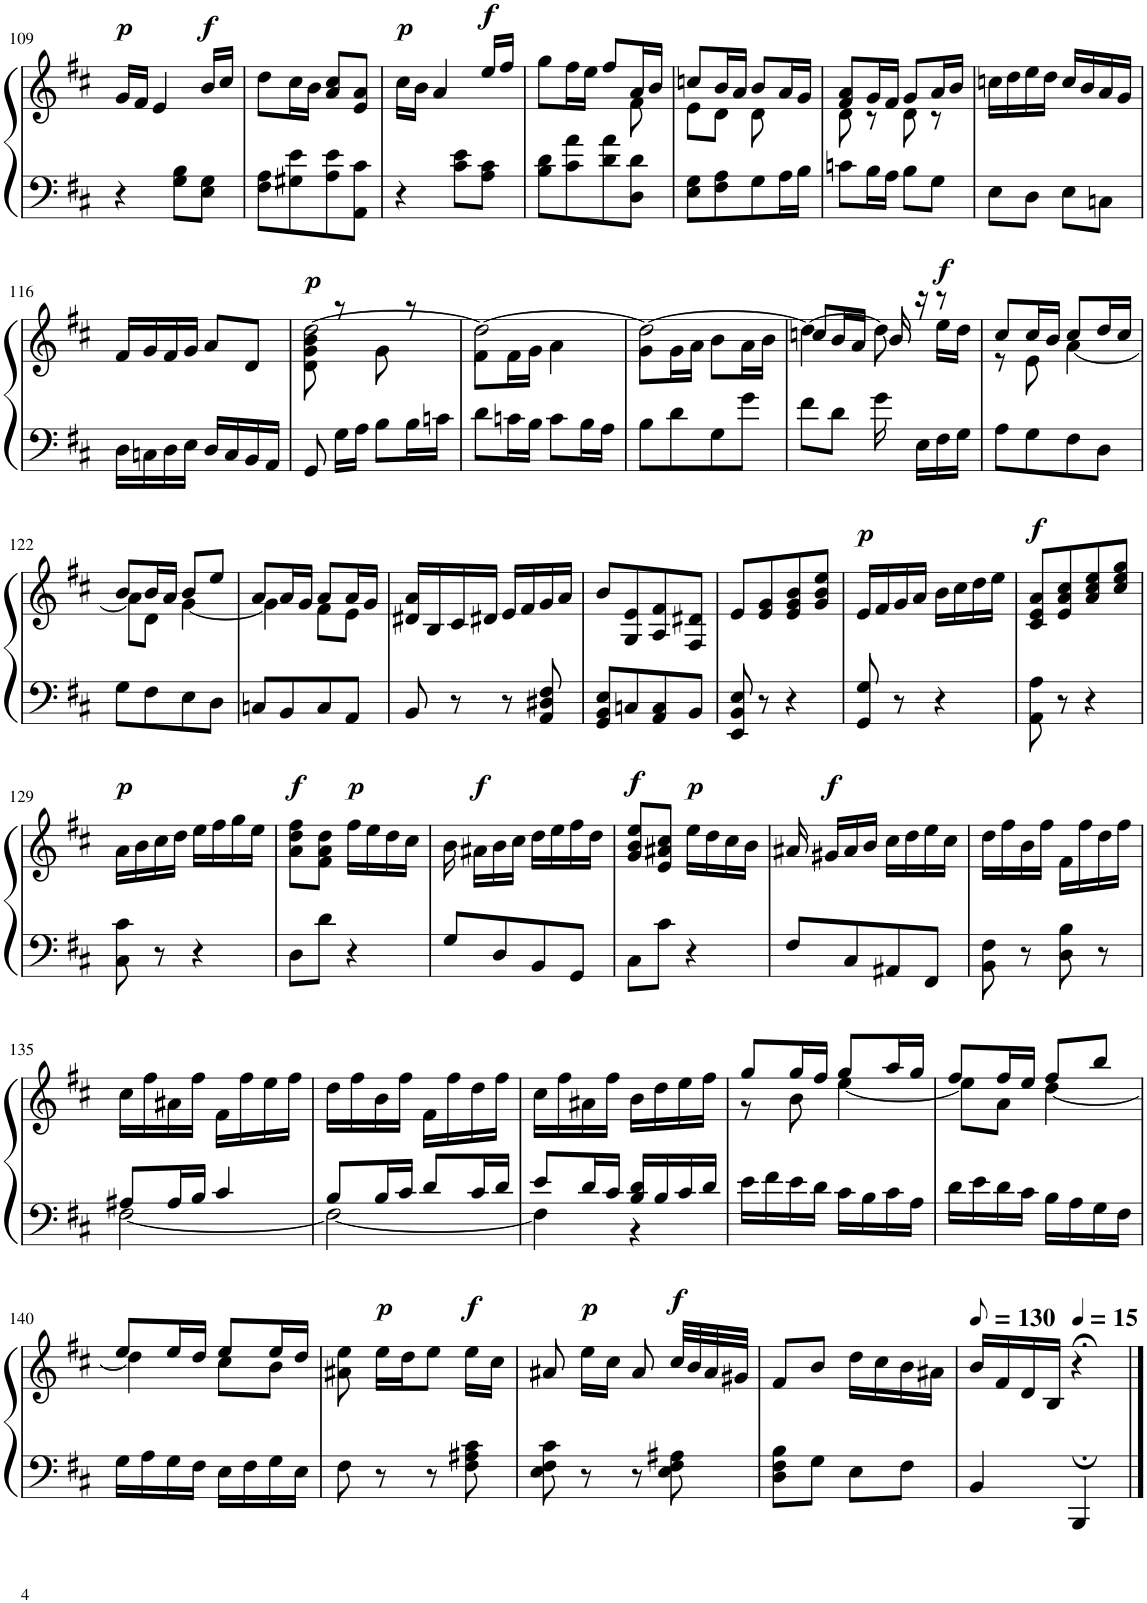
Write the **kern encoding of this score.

**kern	**kern	**dynam
*part1	*part1	*part1
*staff2	*staff1	*staff1/2
*I"Csembaló	*	*
*I'Csem.	*	*
!!LO:PB:g=z
*clefF4	*clefG2	*
*k[f#c#]	*k[f#c#]	*
*M2/4	*M2/4	*
=109	=109	=109
!	!	!LO:DY:a
4r	16g/LL	p
.	16f#/JJ	.
.	4e/	.
8G\ 8B\L	.	.
!	!	!LO:DY:a
8E\ 8G\J	16b/LL	f
.	16cc#/JJ	.
=110	=110	=110
8F#\ 8A\L	8dd\L	.
8G#X\ 8e\	16cc#\L	.
.	16b\JJ	.
8A\ 8e\	8a/ 8cc#/L	.
8AA\ 8c#\J	8e/ 8a/J	.
=111	=111	=111
!	!	!LO:DY:a
4r	16cc#\LL	p
.	16b\JJ	.
.	4a/	.
8c#\ 8e\L	.	.
!	!	!LO:DY:a
8A\ 8c#\J	16ee/LL	f
.	16ff#/JJ	.
=112	=112	=112
*	*^	*
8B\ 8d\L	8gg\L	4.ryy	.
8c#\ 8a\	16ff#\L	.	.
.	16ee\JJ	.	.
8d\ 8a\	8ff#/L	.	.
8D\ 8d\J	16a/L	8f#\	.
.	16b/JJ	.	.
=113	=113	=113	=113
8E\ 8G\L	8ccn/L	8e\L	.
8F#\ 8A\	16b/L	8d\J	.
.	16a/JJ	.	.
8G\	8b/L	8d\	.
16A\L	16a/L	8ryy	.
16B\JJ	16g/JJ	.	.
=114	=114	=114	=114
8cn\L	8f#/ 8a/L	8d\	.
16B\L	16g/L	8r	.
16A\JJ	16f#/JJ	.	.
8B\L	8g/L	8d\	.
8G\J	16a/L	8r	.
.	16b/JJ	.	.
*	*v	*v	*
=115	=115	=115
8E\L	16ccn\LL	.
.	16dd\	.
8D\J	16ee\	.
.	16dd\JJ	.
8E\L	16cc/LL	.
.	16b/	.
8Cn\J	16a/	.
.	16g/JJ	.
!!LO:LB:g=z
=116	=116	=116
16D\LL	16f#/LL	.
16Cn\	16g/	.
16D\	16f#/	.
16E\JJ	16g/JJ	.
16D/LL	8a/L	.
16C/	.	.
16BB/	8d/J	.
16AA/JJ	.	.
=117	=117	=117
*	*^	*
!	!	!	!LO:DY:a
8GG/	8d\ 8g\ 8b\	[>2dd\	p
16G\LL	8r	.	.
16A\JJ	.	.	.
8B\L	8g\	.	.
16B\L	8r	.	.
16cn\JJ	.	.	.
=118	=118	=118	=118
8d\L	8f#\L	2dd\_	.
16cn\L	16f#\L	.	.
16B\JJ	16g\JJ	.	.
8c\L	4a\	.	.
16B\L	.	.	.
16A\JJ	.	.	.
=119	=119	=119	=119
8B\L	8g\L	2dd\_	.
8d\	16g\L	.	.
.	16a\JJ	.	.
8G\	8b\L	.	.
8g\J	16a\L	.	.
.	16b\JJ	.	.
=120	=120	=120	=120
8f#\L	8ccn/L	4dd\_	.
8d\J	16b/L	.	.
.	16a/JJ	.	.
16g\	16b/	8dd\]	.
16E\LL	16r	.	.
!	!	!	!LO:DY:a
16F#\	8r	16ee\LL	f
16G\JJ	.	16dd\JJ	.
=121	=121	=121	=121
8A\L	8cc#/L	8r	.
8G\	16cc#/L	8e\	.
.	16b/JJ	.	.
8F#\	8cc#/L	[4a\	.
8D\J	16dd/L	.	.
.	16cc#/JJ	.	.
!!LO:LB:g=z	!!
=122	=122	=122	=122
8G\L	8b/L	8a\L]	.
8F#\	16b/L	8d\J	.
.	16a/JJ	.	.
8E\	8b/L	[4g\	.
8D\J	8ee/J	.	.
=123	=123	=123	=123
8Cn/L	8a/L	4g\]	.
8BB/	16a/L	.	.
.	16g/JJ	.	.
8C/	8a/L	8f#\L	.
8AA/J	16a/L	8e\J	.
.	16g/JJ	.	.
*	*v	*v	*
=124	=124	=124
8BB/	16d#X/ 16a/LL	.
.	16B/	.
8r	16c#/	.
.	16d#X/JJ	.
8r	16e/LL	.
.	16f#/	.
8AA/ 8D#X/ 8F#/	16g/	.
.	16a/JJ	.
=125	=125	=125
8GG/ 8BB/ 8E/L	8b/L	.
8Cn/	8G/ 8e/	.
8AA/ 8C/	8A/ 8f#/	.
8BB/J	8F#/ 8d#X/J	.
=126	=126	=126
8EE/ 8BB/ 8E/	8e/L	.
8r	8e/ 8g/	.
4r	8e/ 8g/ 8b/	.
.	8g/ 8b/ 8ee/J	.
=127	=127	=127
!	!	!LO:DY:a
8GG/ 8G/	16e/LL	p
.	16f#/	.
8r	16g/	.
.	16a/JJ	.
4r	16b\LL	.
.	16cc#\	.
.	16dd\	.
.	16ee\JJ	.
=128	=128	=128
!	!	!LO:DY:a
8AA\ 8A\	8c#/ 8e/ 8a/L	f
8r	8e/ 8a/ 8cc#/	.
4r	8a/ 8cc#/ 8ee/	.
.	8cc#/ 8ee/ 8gg/J	.
!!LO:LB:g=z
=129	=129	=129
!	!	!LO:DY:a
8C#\ 8c#\	16a\LL	p
.	16b\	.
8r	16cc#\	.
.	16dd\JJ	.
4r	16ee\LL	.
.	16ff#\	.
.	16gg\	.
.	16ee\JJ	.
=130	=130	=130
!	!	!LO:DY:a
8D\L	8a\ 8dd\ 8ff#\L	f
8d\J	8f#\ 8a\ 8dd\J	.
!	!	!LO:DY:a
4r	16ff#\LL	p
.	16ee\	.
.	16dd\	.
.	16cc#\JJ	.
=131	=131	=131
8G/L	16b\	.
!	!	!LO:DY:a
.	16a#X\LL	f
8D/	16b\	.
.	16cc#\JJ	.
8BB/	16dd\LL	.
.	16ee\	.
8GG/J	16ff#\	.
.	16dd\JJ	.
=132	=132	=132
!	!	!LO:DY:a
8C#\L	8g/ 8b/ 8ee/L	f
8c#\J	8e/ 8a#X/ 8cc#/J	.
!	!	!LO:DY:a
4r	16ee\LL	p
.	16dd\	.
.	16cc#\	.
.	16b\JJ	.
=133	=133	=133
8F#/L	16a#X/	.
!	!	!LO:DY:a
.	16g#X/LL	f
8C#/	16a#/	.
.	16b/JJ	.
8AA#X/	16cc#\LL	.
.	16dd\	.
8FF#/J	16ee\	.
.	16cc#\JJ	.
=134	=134	=134
8BB\ 8F#\	16dd\LL	.
.	16ff#\	.
8r	16b\	.
.	16ff#\JJ	.
8D\ 8B\	16f#\LL	.
.	16ff#\	.
8r	16dd\	.
.	16ff#\JJ	.
!!LO:LB:g=z
=135	=135	=135
*^	*	*
8A#X/L	[2F#\	16cc#\LL	.
.	.	16ff#\	.
16A#/L	.	16a#X\	.
16B/JJ	.	16ff#\JJ	.
4c#/	.	16f#\LL	.
.	.	16ff#\	.
.	.	16ee\	.
.	.	16ff#\JJ	.
=136	=136	=136	=136
8B/L	2F#\_	16dd\LL	.
.	.	16ff#\	.
16B/L	.	16b\	.
16c#/JJ	.	16ff#\JJ	.
8d/L	.	16f#\LL	.
.	.	16ff#\	.
16c#/L	.	16dd\	.
16d/JJ	.	16ff#\JJ	.
=137	=137	=137	=137
8e/L	4F#\]	16cc#\LL	.
.	.	16ff#\	.
16d/L	.	16a#X\	.
16c#/JJ	.	16ff#\JJ	.
16B/ 16d/LL	4r	16b\LL	.
16B/	.	16dd\	.
16c#/	.	16ee\	.
16d/JJ	.	16ff#\JJ	.
*v	*v	*	*
=138	=138	=138
*	*^	*
16e\LL	8gg/L	8r	.
16f#\	.	.	.
16e\	16gg/L	8b\	.
16d\JJ	16ff#/JJ	.	.
16c#\LL	8gg/L	[4ee\	.
16B\	.	.	.
16c#\	16aa/L	.	.
16A\JJ	16gg/JJ	.	.
=139	=139	=139	=139
16d\LL	8ff#/L	8ee\L]	.
16e\	.	.	.
16d\	16ff#/L	8a\J	.
16c#\JJ	16ee/JJ	.	.
16B\LL	8ff#/L	[4dd\	.
16A\	.	.	.
16G\	8bb/J	.	.
16F#\JJ	.	.	.
!!LO:LB:g=z	!!
=140	=140	=140	=140
16G\LL	8ee/L	4dd\]	.
16A\	.	.	.
16G\	16ee/L	.	.
16F#\JJ	16dd/JJ	.	.
16E\LL	8ee/L	8cc#\L	.
16F#\	.	.	.
16G\	16ee/L	8b\J	.
16E\JJ	16dd/JJ	.	.
*	*v	*v	*
=141	=141	=141
8F#\	8a#X\ 8ee\	.
!	!	!LO:DY:a
8r	16ee\LL	p
.	16dd\J	.
8r	8ee\J	.
!	!	!LO:DY:a
8F#\ 8A#X\ 8c#\	16ee\LL	f
.	16cc#\JJ	.
=142	=142	=142
8E\ 8F#\ 8c#\	8a#X/	.
!	!	!LO:DY:a
8r	16ee\LL	p
.	16cc#\JJ	.
8r	8a#/	.
!	!	!LO:DY:a
8E\ 8F#\ 8A#X\	32cc#/LLL	f
.	32b/	.
.	32a#/	.
.	32g#X/JJJ	.
=143	=143	=143
8D\ 8F#\ 8B\L	8f#/L	.
8G\J	8b/J	.
8E\L	16dd\LL	.
.	16cc#\	.
8F#\J	16b\	.
.	16a#X\JJ	.
=144	=144	=144
*	*MM65	*
4BB/	16b/LL	.
.	16f#/	.
.	16d/	.
.	16B/JJ	.
*	*MM15	*
4BBB/	4r	.
==	==	==
*-	*-	*-
